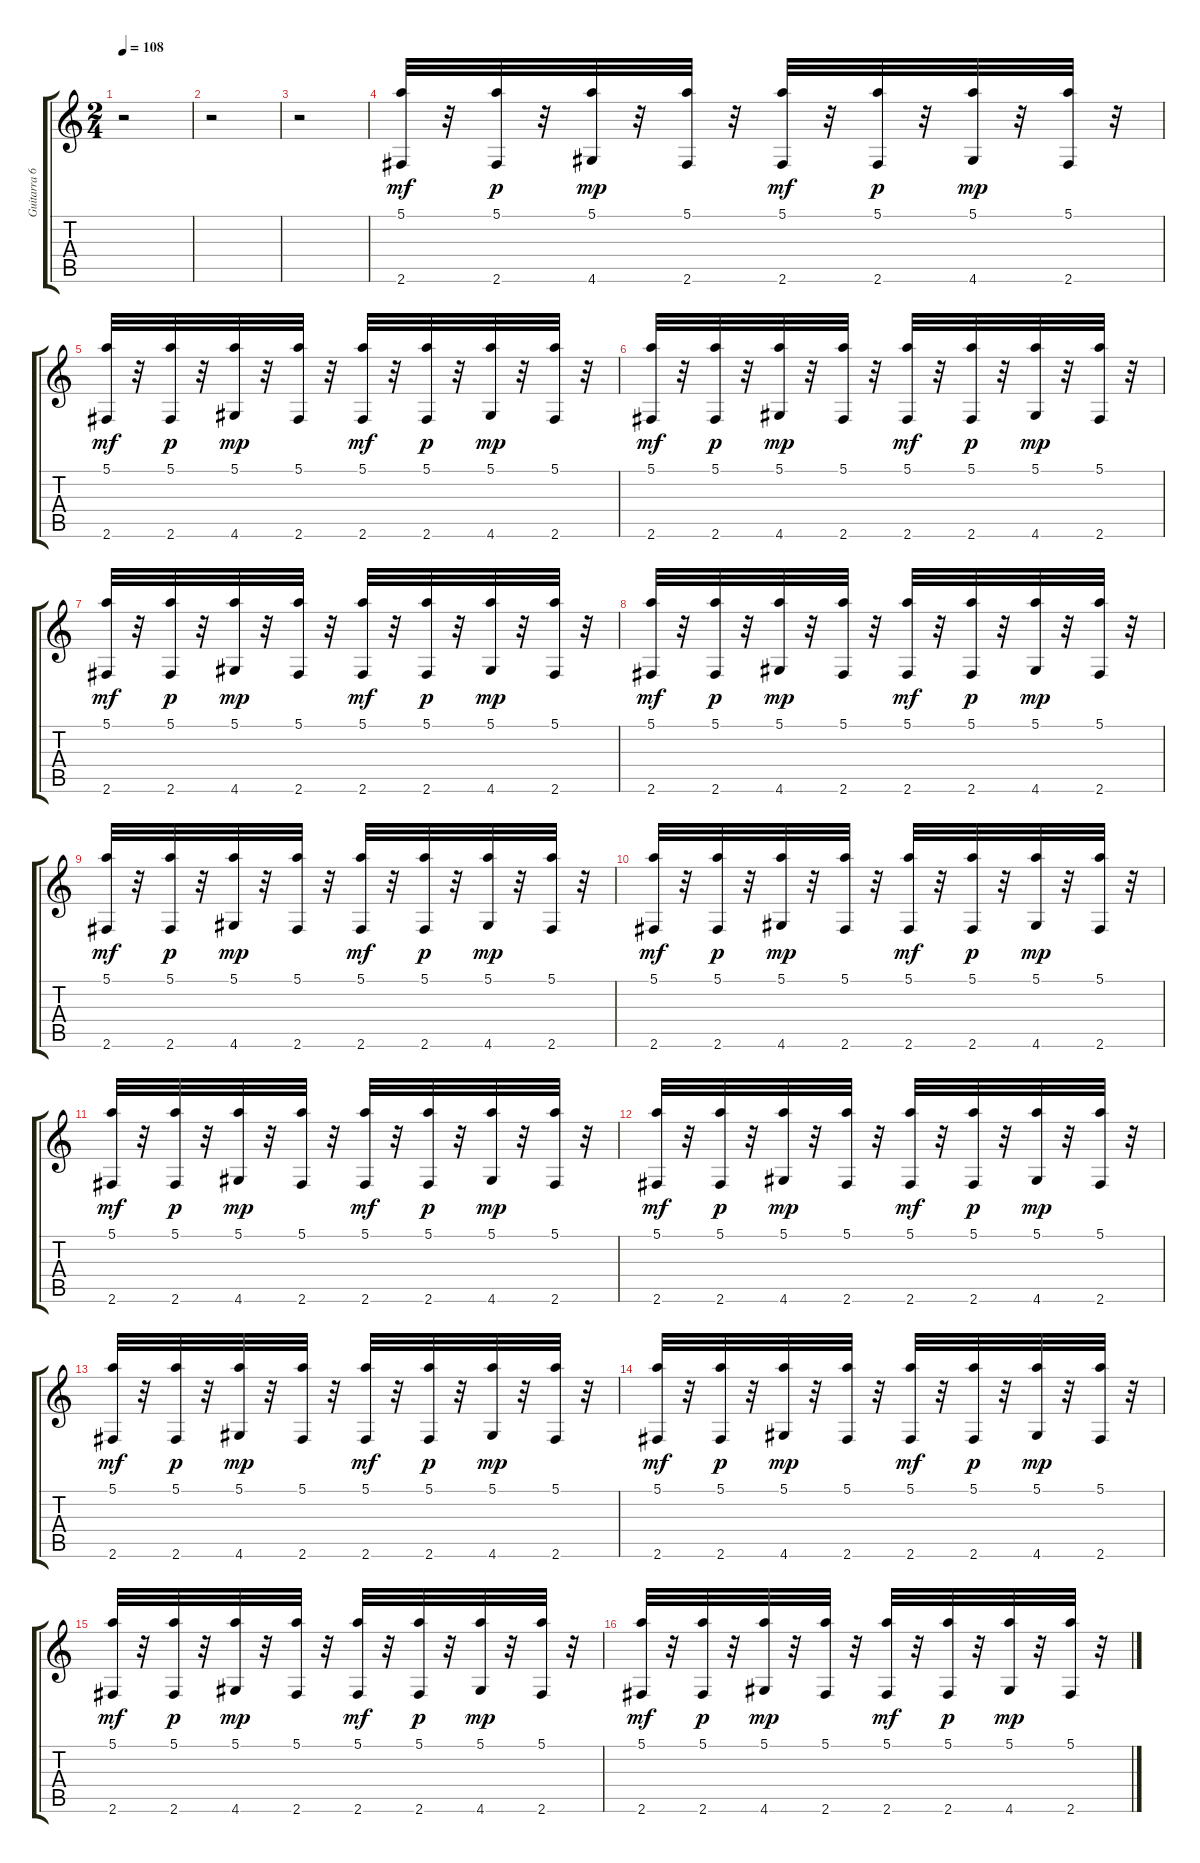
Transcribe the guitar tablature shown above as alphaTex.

\track ("Guitarra 6" "Guitarra 6") {instrument acousticguitarsteel}
\staff {score tabs}
\tuning (E4 B3 G3 D3 A2 E2) {hide}
\ts (2 4)
\tempo 108
\clef g2
\ks c
r.2{dy mf} |
r.2 |
r.2 |
(5.1 2.6).32 r.32 (5.1 2.6).32{dy p} r.32 (5.1 4.6).32{dy mp} r.32 (5.1 2.6).32 r.32 (5.1 2.6).32{dy mf} r.32 (5.1 2.6).32{dy p} r.32 (5.1 4.6).32{dy mp} r.32 (5.1 2.6).32 r.32 |
(5.1 2.6).32{dy mf} r.32 (5.1 2.6).32{dy p} r.32 (5.1 4.6).32{dy mp} r.32 (5.1 2.6).32 r.32 (5.1 2.6).32{dy mf} r.32 (5.1 2.6).32{dy p} r.32 (5.1 4.6).32{dy mp} r.32 (5.1 2.6).32 r.32 |
(5.1 2.6).32{dy mf} r.32 (5.1 2.6).32{dy p} r.32 (5.1 4.6).32{dy mp} r.32 (5.1 2.6).32 r.32 (5.1 2.6).32{dy mf} r.32 (5.1 2.6).32{dy p} r.32 (5.1 4.6).32{dy mp} r.32 (5.1 2.6).32 r.32 |
(5.1 2.6).32{dy mf} r.32 (5.1 2.6).32{dy p} r.32 (5.1 4.6).32{dy mp} r.32 (5.1 2.6).32 r.32 (5.1 2.6).32{dy mf} r.32 (5.1 2.6).32{dy p} r.32 (5.1 4.6).32{dy mp} r.32 (5.1 2.6).32 r.32 |
(5.1 2.6).32{dy mf} r.32 (5.1 2.6).32{dy p} r.32 (5.1 4.6).32{dy mp} r.32 (5.1 2.6).32 r.32 (5.1 2.6).32{dy mf} r.32 (5.1 2.6).32{dy p} r.32 (5.1 4.6).32{dy mp} r.32 (5.1 2.6).32 r.32 |
(5.1 2.6).32{dy mf} r.32 (5.1 2.6).32{dy p} r.32 (5.1 4.6).32{dy mp} r.32 (5.1 2.6).32 r.32 (5.1 2.6).32{dy mf} r.32 (5.1 2.6).32{dy p} r.32 (5.1 4.6).32{dy mp} r.32 (5.1 2.6).32 r.32 |
(5.1 2.6).32{dy mf} r.32 (5.1 2.6).32{dy p} r.32 (5.1 4.6).32{dy mp} r.32 (5.1 2.6).32 r.32 (5.1 2.6).32{dy mf} r.32 (5.1 2.6).32{dy p} r.32 (5.1 4.6).32{dy mp} r.32 (5.1 2.6).32 r.32 |
(5.1 2.6).32{dy mf} r.32 (5.1 2.6).32{dy p} r.32 (5.1 4.6).32{dy mp} r.32 (5.1 2.6).32 r.32 (5.1 2.6).32{dy mf} r.32 (5.1 2.6).32{dy p} r.32 (5.1 4.6).32{dy mp} r.32 (5.1 2.6).32 r.32 |
(5.1 2.6).32{dy mf} r.32 (5.1 2.6).32{dy p} r.32 (5.1 4.6).32{dy mp} r.32 (5.1 2.6).32 r.32 (5.1 2.6).32{dy mf} r.32 (5.1 2.6).32{dy p} r.32 (5.1 4.6).32{dy mp} r.32 (5.1 2.6).32 r.32 |
(5.1 2.6).32{dy mf} r.32 (5.1 2.6).32{dy p} r.32 (5.1 4.6).32{dy mp} r.32 (5.1 2.6).32 r.32 (5.1 2.6).32{dy mf} r.32 (5.1 2.6).32{dy p} r.32 (5.1 4.6).32{dy mp} r.32 (5.1 2.6).32 r.32 |
(5.1 2.6).32{dy mf} r.32 (5.1 2.6).32{dy p} r.32 (5.1 4.6).32{dy mp} r.32 (5.1 2.6).32 r.32 (5.1 2.6).32{dy mf} r.32 (5.1 2.6).32{dy p} r.32 (5.1 4.6).32{dy mp} r.32 (5.1 2.6).32 r.32 |
(5.1 2.6).32{dy mf} r.32 (5.1 2.6).32{dy p} r.32 (5.1 4.6).32{dy mp} r.32 (5.1 2.6).32 r.32 (5.1 2.6).32{dy mf} r.32 (5.1 2.6).32{dy p} r.32 (5.1 4.6).32{dy mp} r.32 (5.1 2.6).32 r.32 |
(5.1 2.6).32{dy mf} r.32 (5.1 2.6).32{dy p} r.32 (5.1 4.6).32{dy mp} r.32 (5.1 2.6).32 r.32 (5.1 2.6).32{dy mf} r.32 (5.1 2.6).32{dy p} r.32 (5.1 4.6).32{dy mp} r.32 (5.1 2.6).32 r.32
